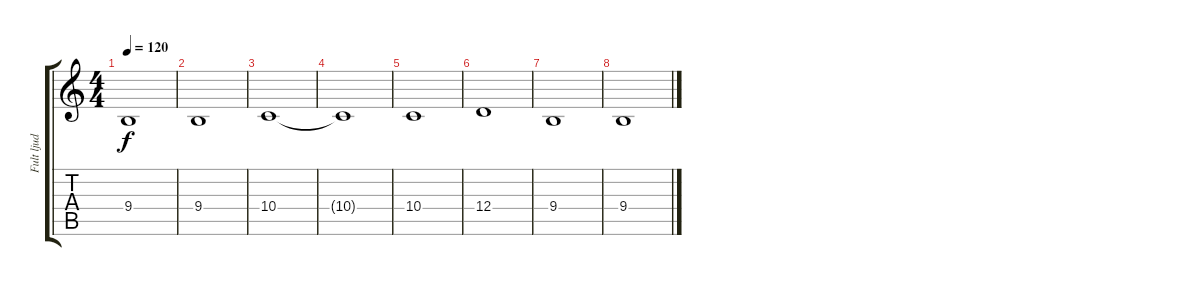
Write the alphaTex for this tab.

\track ("Fult ljud" "Fult ljud") {instrument choiraahs}
\staff {score tabs}
\tuning (E4 B3 G3 D3 A2 E2) {hide}
\ts (4 4)
\tempo 120
\clef g2
\ks c
9.4.1{dy f} |
9.4.1 |
10.4.1 |
10.4{t}.1 |
10.4.1 |
12.4.1 |
9.4.1 |
9.4.1
